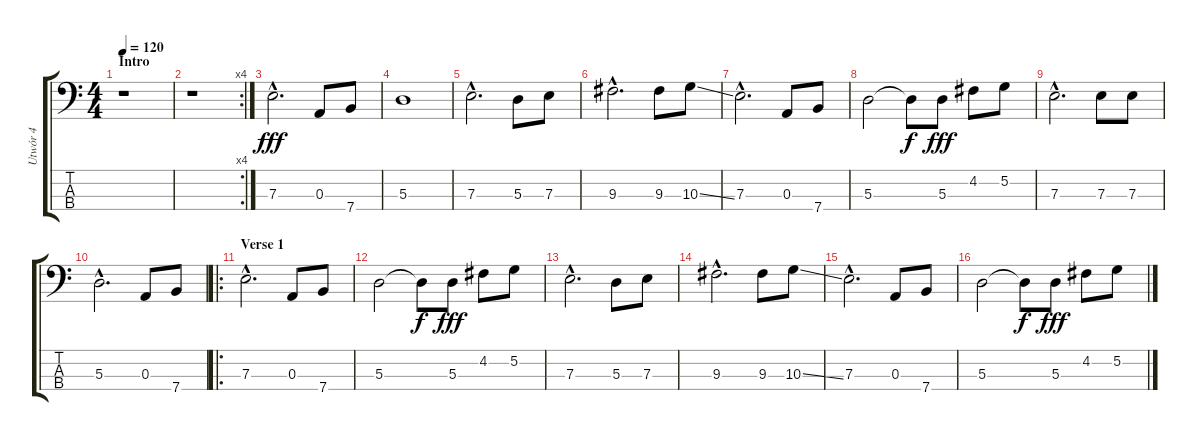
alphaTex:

\track ("Utwór 4" "Utwór 4") {instrument electricbassfinger}
\staff {score tabs}
\tuning (G2 D2 A1 E1) {hide}
\ts (4 4)
\section ("" "Intro")
\tempo 120
\clef f4
\ks c
r.1{dy fff instrument electricbassfinger} |
\rc 4
r.1 |
7.3{hac}.2{d} 0.3.8 7.4.8 |
5.3.1 |
7.3{hac}.2{d} 5.3.8 7.3.8 |
9.3{hac}.2{d} 9.3.8 10.3{ss}.8 |
7.3{hac}.2{d} 0.3.8 7.4.8 |
5.3.2 5.3{t}.8{dy f} 5.3.8{dy fff} 4.2.8 5.2.8 |
7.3{hac}.2{d} 7.3.8 7.3.8 |
5.3{hac}.2{d} 0.3.8 7.4.8 |
\ro
\section ("" "Verse 1")
7.3{hac}.2{d} 0.3.8 7.4.8 |
5.3.2 5.3{t}.8{dy f} 5.3.8{dy fff} 4.2.8 5.2.8 |
7.3{hac}.2{d} 5.3.8 7.3.8 |
9.3{hac}.2{d} 9.3.8 10.3{ss}.8 |
7.3{hac}.2{d} 0.3.8 7.4.8 |
5.3.2 5.3{t}.8{dy f} 5.3.8{dy fff} 4.2.8 5.2.8
